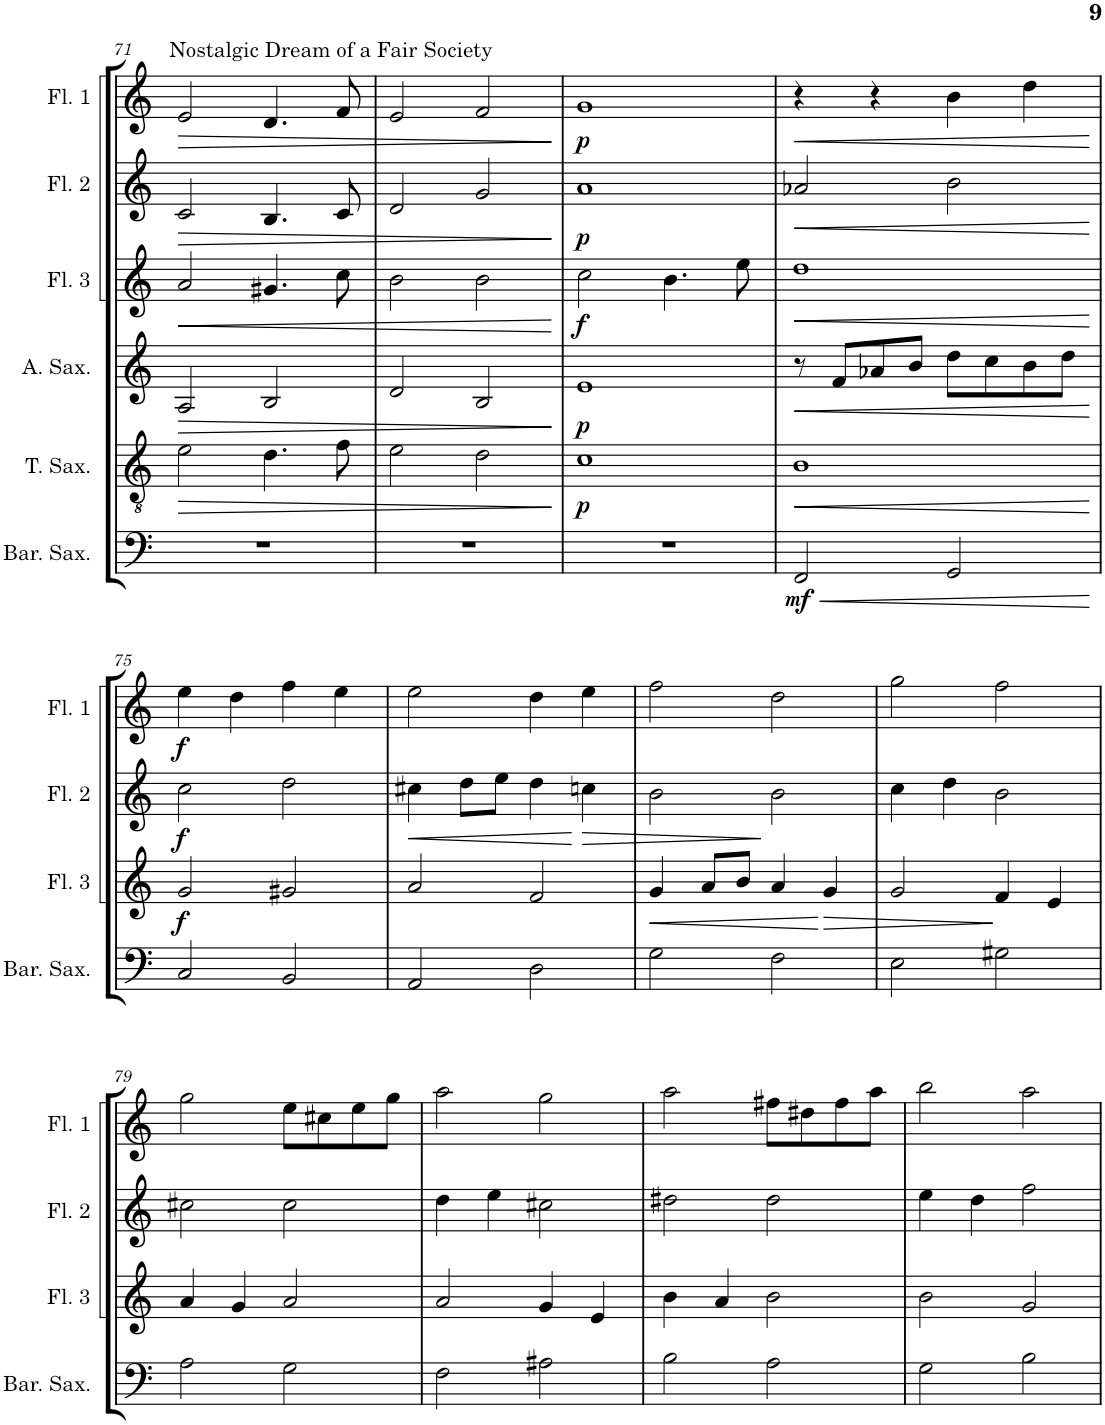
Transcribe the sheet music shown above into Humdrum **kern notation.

**kern	**dynam	**kern	**dynam	**kern	**dynam	**kern	**dynam	**kern	**dynam	**kern	**dynam
*part6	*part6	*part5	*part5	*part4	*part4	*part3	*part3	*part2	*part2	*part1	*part1
*staff6	*staff6	*staff5	*staff5	*staff4	*staff4	*staff3	*staff3	*staff2	*staff2	*staff1	*staff1
*I"Baritone Saxophone	*	*I"Tenor Saxophone	*	*I"Alto Saxophone	*	*I"Flute 3	*	*I"Flute 2	*	*I"Flute 1	*
*I'Bar. Sax.	*	*I'T. Sax.	*	*I'A. Sax.	*	*I'Fl. 3	*	*I'Fl. 2	*	*I'Fl. 1	*
!!LO:PB:g=z
*clefF4	*	*clefGv2	*	*clefG2	*	*clefG2	*	*clefG2	*	*clefG2	*
*Trd12c21	*	*Trd8c14	*	*Trd5c9	*	*	*	*	*	*	*
*k[]	*	*k[]	*	*k[]	*	*k[]	*	*k[]	*	*k[]	*
*M4/4	*	*M4/4	*	*M4/4	*	*M4/4	*	*M4/4	*	*M4/4	*
=71	=71	=71	=71	=71	=71	=71	=71	=71	=71	=71	=71
!	!	!	!	!	!	!	!	!	!	!LO:TX:a:t=Nostalgic Dream of a Fair Society	!
!	!	!	!LO:HP:b	!	!LO:HP:b	!	!LO:HP:b	!	!LO:HP:b	!	!LO:HP:b
1r	.	2e\	>	2A/	>	2a/	<	2c/	>	2e/	>
.	.	4.d\	.	2B/	.	4.g#X/	.	4.B/	.	4.d/	.
.	.	8f\	.	.	.	8cc\	.	8c/	.	8f/	.
=72	=72	=72	=72	=72	=72	=72	=72	=72	=72	=72	=72
1r	.	2e\	.	2d/	.	2b\	.	2d/	.	2e/	.
.	.	2d\	.	2B/	.	2b\	.	2g/	.	2f/	.
.	.	.	]	.	]	.	[	.	]	.	]
=73	=73	=73	=73	=73	=73	=73	=73	=73	=73	=73	=73
!	!	!	!LO:DY:b	!	!LO:DY:b	!	!LO:DY:b	!	!LO:DY:b	!	!LO:DY:b
1r	.	1c	p	1e	p	2cc\	f	1a	p	1g	p
.	.	.	.	.	.	4.b\	.	.	.	.	.
.	.	.	.	.	.	8ee\	.	.	.	.	.
=74	=74	=74	=74	=74	=74	=74	=74	=74	=74	=74	=74
!	!LO:HP:b	!	!LO:HP:b	!	!LO:HP:b	!	!LO:HP:b	!	!LO:HP:b	!	!LO:HP:b
!	!LO:DY:n=1:b	!	!	!	!	!	!	!	!	!	!
2FF/	< mf	1B	<	8r	<	1dd	<	2a-X/	<	4r	<
.	.	.	.	8f/L	.	.	.	.	.	.	.
.	.	.	.	8a-X/	.	.	.	.	.	4r	.
.	.	.	.	8b/J	.	.	.	.	.	.	.
2GG/	.	.	.	8dd\L	.	.	.	2b\	.	4b\	.
.	.	.	.	8cc\	.	.	.	.	.	.	.
.	.	.	.	8b\	.	.	.	.	.	4dd\	.
.	.	.	.	8dd\J	.	.	.	.	.	.	.
.	[	.	[	.	[	.	[	.	[	.	[
!!LO:LB:g=z
=75	=75	=75	=75	=75	=75	=75	=75	=75	=75	=75	=75
!	!	!	!	!	!	!	!LO:DY:b	!	!LO:DY:b	!	!LO:DY:b
2C/	.	1r	.	1r	.	2g/	f	2cc\	f	4ee\	f
.	.	.	.	.	.	.	.	.	.	4dd\	.
2BB/	.	.	.	.	.	2g#X/	.	2dd\	.	4ff\	.
.	.	.	.	.	.	.	.	.	.	4ee\	.
=76	=76	=76	=76	=76	=76	=76	=76	=76	=76	=76	=76
!	!	!	!	!	!	!	!	!	!LO:HP:b	!	!
2AA/	.	1r	.	1r	.	2a/	.	4cc#X\	<	2ee\	.
.	.	.	.	.	.	.	.	8dd\L	.	.	.
.	.	.	.	.	.	.	.	8ee\J	.	.	.
2D\	.	.	.	.	.	2f/	.	4dd\	.	4dd\	.
!	!	!	!	!	!	!	!	!	!LO:HP:n=1:b	!	!
.	.	.	.	.	.	.	.	4ccn\	[ >	4ee\	.
=77	=77	=77	=77	=77	=77	=77	=77	=77	=77	=77	=77
!	!	!	!	!	!	!	!LO:HP:b	!	!	!	!
2G\	.	1r	.	1r	.	4g/	<	2b\	.	2ff\	.
.	.	.	.	.	.	8a/L	.	.	.	.	.
.	.	.	.	.	.	8b/J	.	.	.	.	.
2F\	.	.	.	.	.	4a/	.	2b\	]	2dd\	.
!	!	!	!	!	!	!	!LO:HP:n=1:b	!	!	!	!
.	.	.	.	.	.	4g/	[ >	.	.	.	.
=78	=78	=78	=78	=78	=78	=78	=78	=78	=78	=78	=78
2E\	.	1r	.	1r	.	2g/	.	4cc\	.	2gg\	.
.	.	.	.	.	.	.	.	4dd\	.	.	.
2G#X\	.	.	.	.	.	4f/	]	2b\	.	2ff\	.
.	.	.	.	.	.	4e/	.	.	.	.	.
!!LO:LB:g=z
=79	=79	=79	=79	=79	=79	=79	=79	=79	=79	=79	=79
2A\	.	1r	.	1r	.	4a/	.	2cc#X\	.	2gg\	.
.	.	.	.	.	.	4g/	.	.	.	.	.
2G\	.	.	.	.	.	2a/	.	2cc#\	.	8ee\L	.
.	.	.	.	.	.	.	.	.	.	8cc#X\	.
.	.	.	.	.	.	.	.	.	.	8ee\	.
.	.	.	.	.	.	.	.	.	.	8gg\J	.
=80	=80	=80	=80	=80	=80	=80	=80	=80	=80	=80	=80
2F\	.	1r	.	1r	.	2a/	.	4dd\	.	2aa\	.
.	.	.	.	.	.	.	.	4ee\	.	.	.
2A#X\	.	.	.	.	.	4g/	.	2cc#X\	.	2gg\	.
.	.	.	.	.	.	4e/	.	.	.	.	.
=81	=81	=81	=81	=81	=81	=81	=81	=81	=81	=81	=81
2B\	.	1r	.	1r	.	4b\	.	2dd#X\	.	2aa\	.
.	.	.	.	.	.	4a/	.	.	.	.	.
2A\	.	.	.	.	.	2b\	.	2dd#\	.	8ff#X\L	.
.	.	.	.	.	.	.	.	.	.	8dd#X\	.
.	.	.	.	.	.	.	.	.	.	8ff#\	.
.	.	.	.	.	.	.	.	.	.	8aa\J	.
=82	=82	=82	=82	=82	=82	=82	=82	=82	=82	=82	=82
2G\	.	1r	.	1r	.	2b\	.	4ee\	.	2bb\	.
.	.	.	.	.	.	.	.	4dd\	.	.	.
2B\	.	.	.	.	.	2g/	.	2ff\	.	2aa\	.
=	=	=	=	=	=	=	=	=	=	=	=
*-	*-	*-	*-	*-	*-	*-	*-	*-	*-	*-	*-
